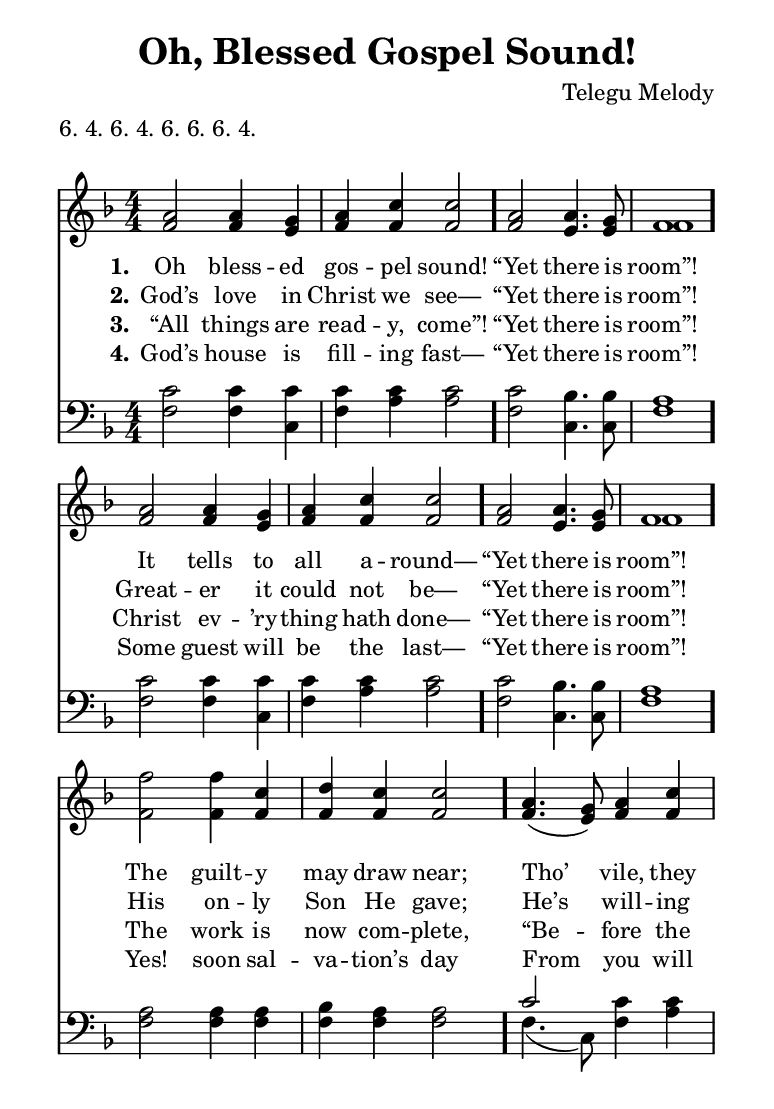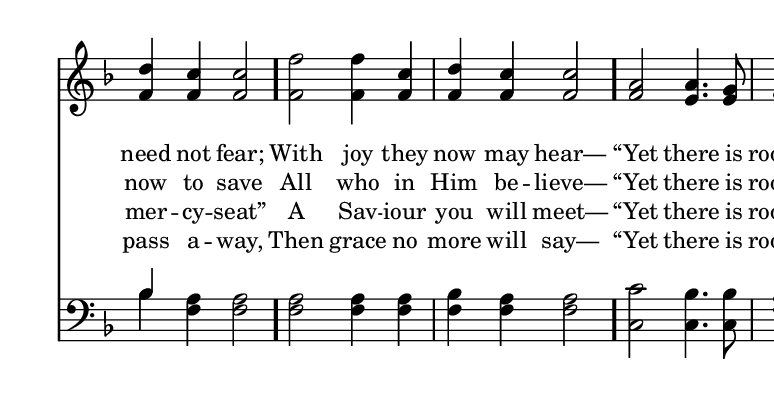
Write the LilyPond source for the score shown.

\include "common/global.ily"
\paper {
  \include "common/paper.ily"
  ragged-bottom = ##t
  system-count = 4
system-system-spacing.padding = 1
system-system-spacing.basic-distance = 1

}

\header{
  %gospel
  hymnnumber = "56"
  title = "Oh, Blessed Gospel Sound!"
  tunename = "Happy Land"
  meter = "6. 4. 6. 4. 6. 6. 6. 4."
  poet = "" % not found at hymnary.org
  composer = "Telegu Melody" % see https://hymnary.org/tune/happy_land
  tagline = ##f
}

% for fermata in MIDI
ta = { \tempo 4=120 }
tb = { \tempo 4=60  }

patternAA = { c2       c4 c4 | c4 c4 c2 }
patternAB = { c4.( c8) c4 c4 | c4 c4 c2 }

patternBA = { c2 c4. c8 | c1 }

global = {
  \include "common/overrides.ily"
  \override Staff.TimeSignature.style = #'numbered
  \time 4/4
  \override Score.MetronomeMark.transparent = ##t % hide all fermata changes too
  \ta
  \key f \major
  \autoBeamOff
}

notesSoprano = {
\global
\relative c'' {

  \changePitch \patternAA { a a g | a c c }
  \changePitch \patternBA { a a g | f } \eogbreak
  \changePitch \patternAA { a a g | a c c }
  \changePitch \patternBA { a a g | f } \eogbreak

  \changePitch \patternAA { f' f c | d c c }
  \changePitch \patternAB { a g a c | d c c } \eogbreak
  \changePitch \patternAA { f f c | d c c }
  \changePitch \patternBA { a a g | f }

  \bar "|."

}
}

notesAlto = {
\global
\relative e' {

  \changePitch \patternAA { f f e | f f f }
  \changePitch \patternBA { f e e | f }
  \changePitch \patternAA { f f e | f f f }
  \changePitch \patternBA { f e e | f }

  \changePitch \patternAA { f f f | f f f }
  \changePitch \patternAB { f e f f | f f f }
  \changePitch \patternAA { f f f | f f f }
  \changePitch \patternBA { f e e | f }

}
}

notesTenor = {
\global
\relative a {

  \changePitch \patternAA { c c c | c c c }
  \changePitch \patternBA { c bes bes | a }
  \changePitch \patternAA { c c c | c c c }
  \changePitch \patternBA { c bes bes | a }

  \changePitch \patternAA { a a a | bes a a }
  \changePitch \patternAA { c c c | bes a a }
  \changePitch \patternAA { a a a | bes a a }
  \changePitch \patternBA { c bes bes | a }

}
}

notesBass = {
\global
\relative f {

  \changePitch \patternAA { f f c | f a a }
  \changePitch \patternBA { f c c | f }
  \changePitch \patternAA { f f c | f a a }
  \changePitch \patternBA { f c c | f }

  \changePitch \patternAA { f f f | f f f }
  \changePitch \patternAB { f c f a | bes f f }
  \changePitch \patternAA { f f f | f f f }
  \changePitch \patternBA { c c c | f }

}
}

wordsA = \lyricmode {
\set stanza = "1."

Oh bless -- ed gos -- pel sound! \bar "."
“Yet there is room”! \bar "."
It tells to all a -- round— \bar "."
“Yet there is room”! \bar "."
The guilt -- y may draw near; \bar "."
Tho’ vile, they need not fear; \bar "."
With joy they now may hear— \bar "."
“Yet there is room”! \bar "."

}

wordsB = \lyricmode {
\set stanza = "2."

God’s love in Christ we see—
“Yet there is room”!
Great -- er it could not be—
“Yet there is room”!
His on -- ly Son He gave;
He’s will -- ing now to save
All who in Him be -- lieve—
“Yet there is room”!

}

wordsC = \lyricmode {
\set stanza = "3."

“All things are read -- y, come”!
“Yet there is room”!
Christ ev -- ’ry -- thing hath done—
“Yet there is room”!
The work is now com -- plete,
“Be -- fore the mer -- cy -- seat”
A Sav -- iour you will meet—
“Yet there is room”!

}

wordsD = \lyricmode {
\set stanza = "4."

God’s house is fill -- ing fast—
“Yet there is room”!
Some guest will be the last—
“Yet there is room”!
Yes! soon sal -- va -- tion’s day
From you will pass a -- way,
Then grace no more will say—
“Yet there is room”!

}

\score {
  \context ChoirStaff <<
    \context Staff = upper <<
      \set Staff.autoBeaming = ##f
      \set ChoirStaff.systemStartDelimiter = #'SystemStartBar
      \set ChoirStaff.printPartCombineTexts = ##f
      \partcombine #'(2 . 11) \notesSoprano \notesAlto
      \context NullVoice = sopranos { \voiceOne << \notesSoprano >> }
      \context Lyrics = one   \lyricsto sopranos \wordsA
      \context Lyrics = two   \lyricsto sopranos \wordsB
      \context Lyrics = three \lyricsto sopranos \wordsC
      \context Lyrics = four  \lyricsto sopranos \wordsD
    >>
    \context Staff = men <<
      \set Staff.autoBeaming = ##f
      \clef bass
      \set ChoirStaff.printPartCombineTexts = ##f
      \partcombine #'(2 . 11) \notesTenor \notesBass
    >>
  >>
  \layout {
    \include "common/layout.ily"
    \override VerticalAxisGroup.nonstaff-relatedstaff-spacing.padding = #1.9
  }
  #(cond ((ly:get-option 'eog-midi-permitted) #{ \midi{
    \include "common/midi.ily"
  } #}))
}

\version "2.19.49"  % necessary for upgrading to future LilyPond versions.

% vi:set et ts=2 sw=2 ai nocindent syntax=lilypond:
